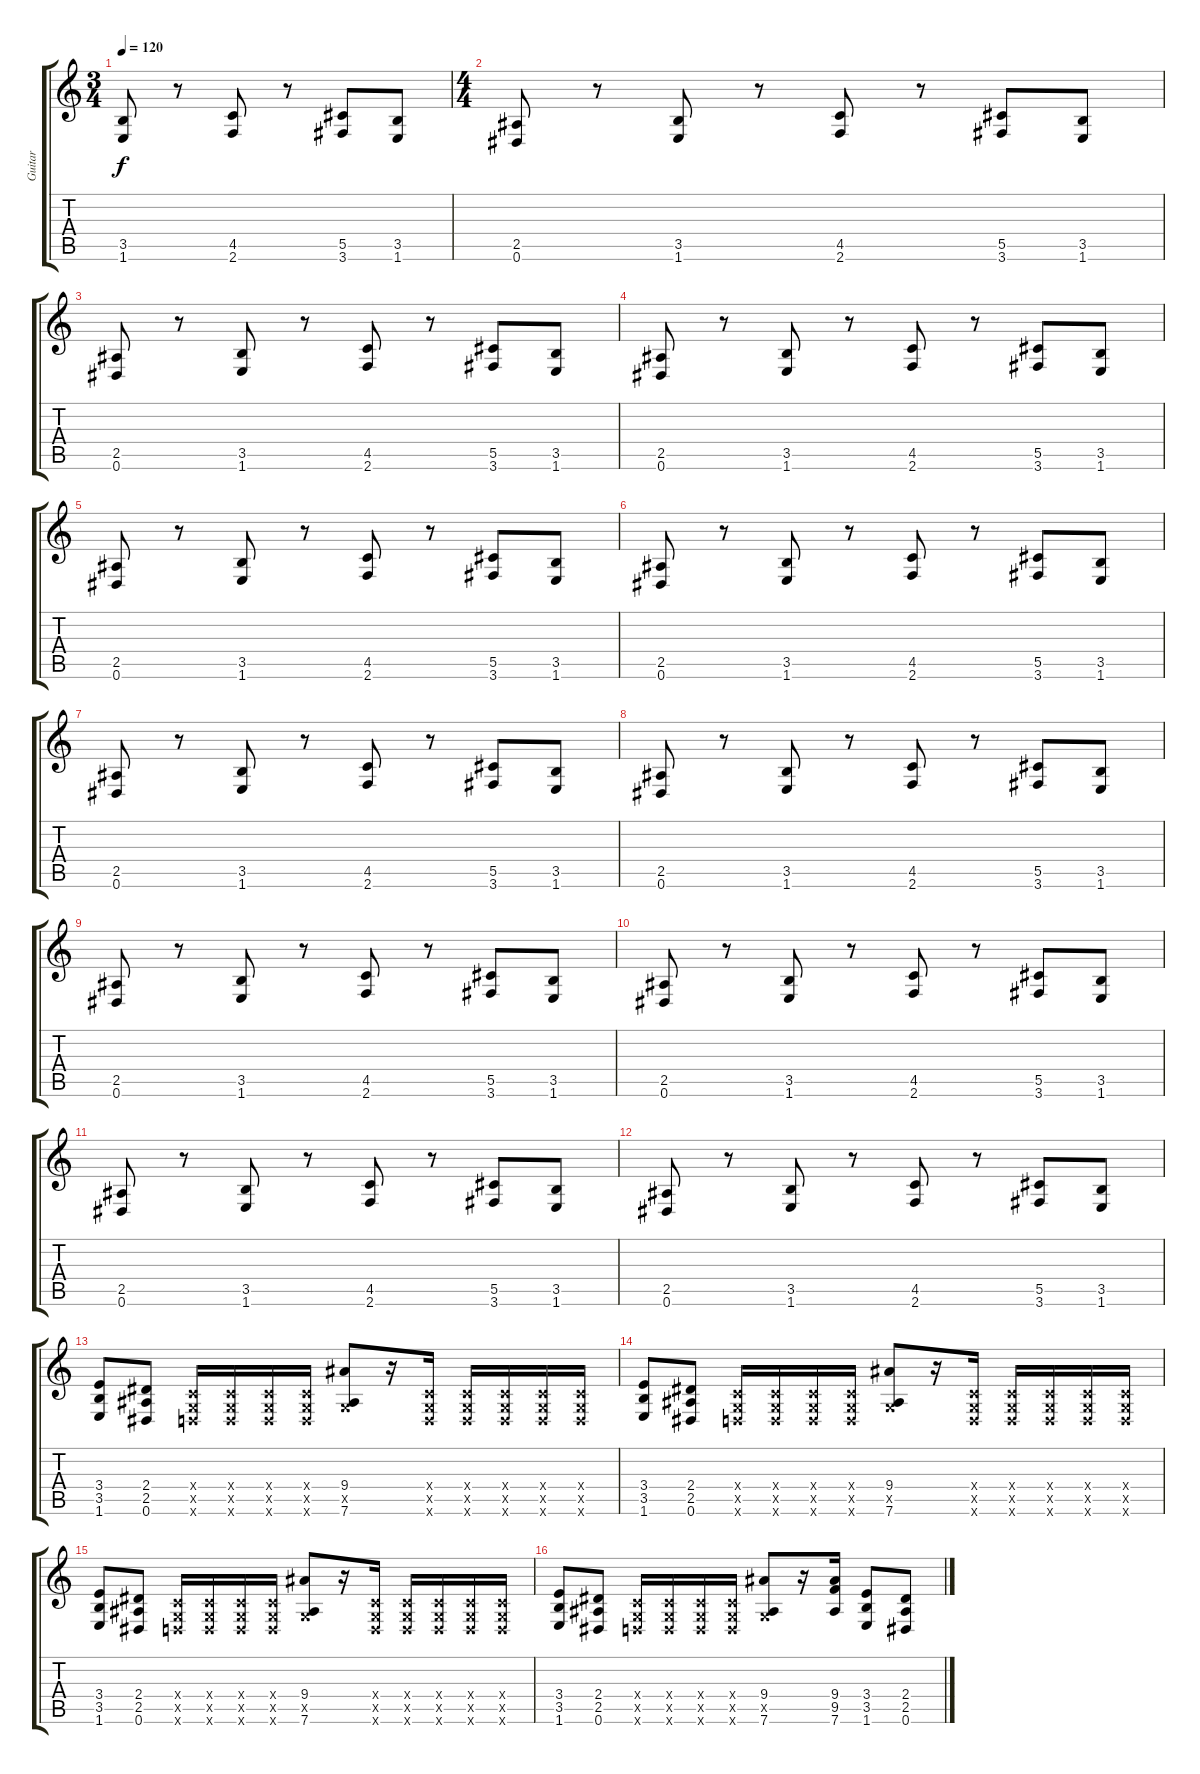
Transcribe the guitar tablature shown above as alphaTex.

\track ("Guitar" "Guitar") {instrument distortionguitar}
\staff {score tabs}
\tuning (Eb4 Bb3 Gb3 Db3 Ab2 Eb2) {hide}
\ts (3 4)
\tempo 120
\clef g2
\ks c
(3.5 1.6).8{dy f instrument distortionguitar} r.8 (4.5 2.6).8 r.8 (5.5 3.6).8 (3.5 1.6).8 |
\ts (4 4)
(2.5 0.6).8 r.8 (3.5 1.6).8 r.8 (4.5 2.6).8 r.8 (5.5 3.6).8 (3.5 1.6).8 |
(2.5 0.6).8 r.8 (3.5 1.6).8 r.8 (4.5 2.6).8 r.8 (5.5 3.6).8 (3.5 1.6).8 |
(2.5 0.6).8 r.8 (3.5 1.6).8 r.8 (4.5 2.6).8 r.8 (5.5 3.6).8 (3.5 1.6).8 |
(2.5 0.6).8 r.8 (3.5 1.6).8 r.8 (4.5 2.6).8 r.8 (5.5 3.6).8 (3.5 1.6).8 |
(2.5 0.6).8 r.8 (3.5 1.6).8 r.8 (4.5 2.6).8 r.8 (5.5 3.6).8 (3.5 1.6).8 |
(2.5 0.6).8 r.8 (3.5 1.6).8 r.8 (4.5 2.6).8 r.8 (5.5 3.6).8 (3.5 1.6).8 |
(2.5 0.6).8 r.8 (3.5 1.6).8 r.8 (4.5 2.6).8 r.8 (5.5 3.6).8 (3.5 1.6).8 |
(2.5 0.6).8 r.8 (3.5 1.6).8 r.8 (4.5 2.6).8 r.8 (5.5 3.6).8 (3.5 1.6).8 |
(2.5 0.6).8 r.8 (3.5 1.6).8 r.8 (4.5 2.6).8 r.8 (5.5 3.6).8 (3.5 1.6).8 |
(2.5 0.6).8 r.8 (3.5 1.6).8 r.8 (4.5 2.6).8 r.8 (5.5 3.6).8 (3.5 1.6).8 |
(2.5 0.6).8 r.8 (3.5 1.6).8 r.8 (4.5 2.6).8 r.8 (5.5 3.6).8 (3.5 1.6).8 |
(3.4 3.5 1.6).8 (2.4 2.5 0.6).8 (-1.4{x} -1.5{x} -1.6{x}).16 (-1.4{x} -1.5{x} -1.6{x}).16 (-1.4{x} -1.5{x} -1.6{x}).16 (-1.4{x} -1.5{x} -1.6{x}).16 (9.4 -1.5{x} 7.6).8 r.16 (-1.4{x} -1.5{x} -1.6{x}).16 (-1.4{x} -1.5{x} -1.6{x}).16 (-1.4{x} -1.5{x} -1.6{x}).16 (-1.4{x} -1.5{x} -1.6{x}).16 (-1.4{x} -1.5{x} -1.6{x}).16 |
(3.4 3.5 1.6).8 (2.4 2.5 0.6).8 (-1.4{x} -1.5{x} -1.6{x}).16 (-1.4{x} -1.5{x} -1.6{x}).16 (-1.4{x} -1.5{x} -1.6{x}).16 (-1.4{x} -1.5{x} -1.6{x}).16 (9.4 -1.5{x} 7.6).8 r.16 (-1.4{x} -1.5{x} -1.6{x}).16 (-1.4{x} -1.5{x} -1.6{x}).16 (-1.4{x} -1.5{x} -1.6{x}).16 (-1.4{x} -1.5{x} -1.6{x}).16 (-1.4{x} -1.5{x} -1.6{x}).16 |
(3.4 3.5 1.6).8 (2.4 2.5 0.6).8 (-1.4{x} -1.5{x} -1.6{x}).16 (-1.4{x} -1.5{x} -1.6{x}).16 (-1.4{x} -1.5{x} -1.6{x}).16 (-1.4{x} -1.5{x} -1.6{x}).16 (9.4 -1.5{x} 7.6).8 r.16 (-1.4{x} -1.5{x} -1.6{x}).16 (-1.4{x} -1.5{x} -1.6{x}).16 (-1.4{x} -1.5{x} -1.6{x}).16 (-1.4{x} -1.5{x} -1.6{x}).16 (-1.4{x} -1.5{x} -1.6{x}).16 |
(3.4 3.5 1.6).8 (2.4 2.5 0.6).8 (-1.4{x} -1.5{x} -1.6{x}).16 (-1.4{x} -1.5{x} -1.6{x}).16 (-1.4{x} -1.5{x} -1.6{x}).16 (-1.4{x} -1.5{x} -1.6{x}).16 (9.4 -1.5{x} 7.6).8 r.16 (9.4 9.5 7.6).16 (3.4 3.5 1.6).8 (2.4 2.5 0.6).8
